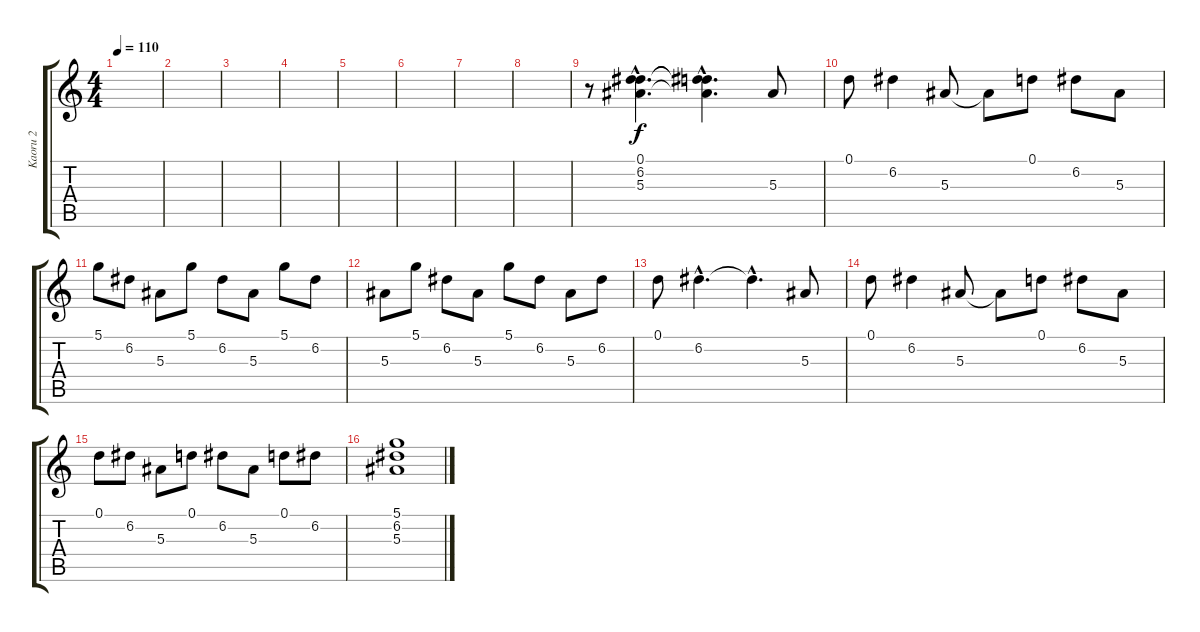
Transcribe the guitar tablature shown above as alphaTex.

\track ("Kaoru 2" "Kaoru 2") {instrument distortionguitar}
\staff {score tabs}
\tuning (D4 A3 F3 C3 G2 D2) {hide}
\ts (4 4)
\tempo 110
\clef g2
\ks c
|
|
|
|
|
|
|
|
r.8{volume 13} (0.1{hac} 6.2{hac} 5.3{hac}).4{d} (0.1{hac t} 6.2{hac t} 5.3{hac t}).4{d} 5.3.8 |
0.1.8 6.2.4 5.3.8 5.3{t}.8 0.1.8 6.2.8 5.3.8 |
5.1.8 6.2.8 5.3.8 5.1.8 6.2.8 5.3.8 5.1.8 6.2.8 |
5.3.8 5.1.8 6.2.8 5.3.8 5.1.8 6.2.8 5.3.8 6.2.8 |
0.1.8 6.2{hac}.4{d} 6.2{hac t}.4{d} 5.3.8 |
0.1.8 6.2.4 5.3.8 5.3{t}.8 0.1.8 6.2.8 5.3.8 |
0.1.8 6.2.8 5.3.8 0.1.8 6.2.8 5.3.8 0.1.8 6.2.8 |
(5.1 6.2 5.3).1
